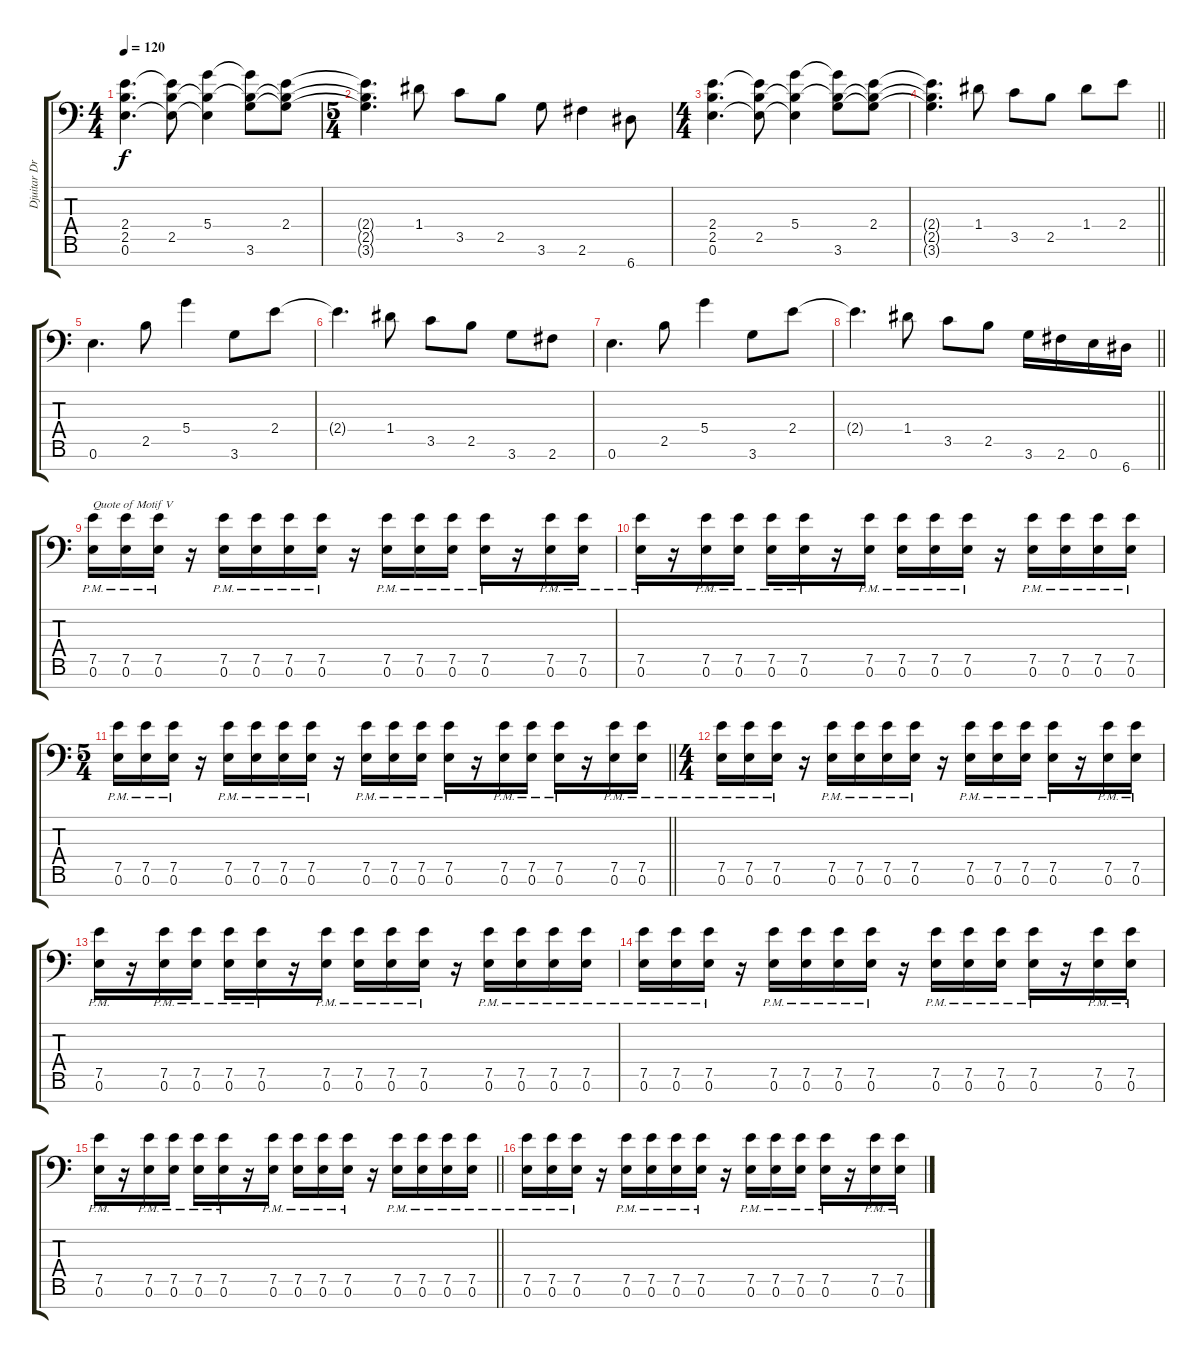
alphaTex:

\track ("Djuitar Dropped A" "Djuitar Dr") {instrument distortionguitar}
\staff {score tabs}
\tuning (E4 B3 G3 D3 A2 E2 A1) {hide}
\ts (4 4)
\section ("" "")
\tempo 120
\clef f4
\ks c
(2.4 2.5 0.6).4{d dy f} (2.4{t} 2.5 0.6{t}).8 (5.4 2.5{t} 0.6{t}).4 (5.4{t} 2.5{t} 3.6).8 (2.4 2.5{t} 3.6{t}).8 |
\ts (5 4)
(2.4{t} 2.5{t} 3.6{t}).4{d} 1.4.8 3.5.8 2.5.8 3.6.8 2.6.4 6.7.8 |
\ts (4 4)
(2.4 2.5 0.6).4{d} (2.4{t} 2.5 0.6{t}).8 (5.4 2.5{t} 0.6{t}).4 (5.4{t} 2.5{t} 3.6).8 (2.4 2.5{t} 3.6{t}).8 |
\barLineRight lightlight
(2.4{t} 2.5{t} 3.6{t}).4{d} 1.4.8 3.5.8 2.5.8 1.4.8 2.4.8 |
0.6.4{d} 2.5.8 5.4.4 3.6.8 2.4.8 |
2.4{t}.4{d} 1.4.8 3.5.8 2.5.8 3.6.8 2.6.8 |
0.6.4{d} 2.5.8 5.4.4 3.6.8 2.4.8 |
\barLineRight lightlight
2.4{t}.4{d} 1.4.8 3.5.8 2.5.8 3.6.16 2.6.16 0.6.16 6.7.16 |
(7.5{pm} 0.6{pm}).16{txt "Quote of Motif V"} (7.5{pm} 0.6{pm}).16 (7.5{pm} 0.6{pm}).16 r.16 (7.5{pm} 0.6{pm}).16 (7.5{pm} 0.6{pm}).16 (7.5{pm} 0.6{pm}).16 (7.5{pm} 0.6{pm}).16 r.16 (7.5{pm} 0.6{pm}).16 (7.5{pm} 0.6{pm}).16 (7.5{pm} 0.6{pm}).16 (7.5{pm} 0.6{pm}).16 r.16 (7.5{pm} 0.6{pm}).16 (7.5{pm} 0.6{pm}).16 |
(7.5{pm} 0.6{pm}).16 r.16 (7.5{pm} 0.6{pm}).16 (7.5{pm} 0.6{pm}).16 (7.5{pm} 0.6{pm}).16 (7.5{pm} 0.6{pm}).16 r.16 (7.5{pm} 0.6{pm}).16 (7.5{pm} 0.6{pm}).16 (7.5{pm} 0.6{pm}).16 (7.5{pm} 0.6{pm}).16 r.16 (7.5{pm} 0.6{pm}).16 (7.5{pm} 0.6{pm}).16 (7.5{pm} 0.6{pm}).16 (7.5{pm} 0.6{pm}).16 |
\ts (5 4)
\barLineRight lightlight
(7.5{pm} 0.6{pm}).16 (7.5{pm} 0.6{pm}).16 (7.5{pm} 0.6{pm}).16 r.16 (7.5{pm} 0.6{pm}).16 (7.5{pm} 0.6{pm}).16 (7.5{pm} 0.6{pm}).16 (7.5{pm} 0.6{pm}).16 r.16 (7.5{pm} 0.6{pm}).16 (7.5{pm} 0.6{pm}).16 (7.5{pm} 0.6{pm}).16 (7.5{pm} 0.6{pm}).16 r.16 (7.5{pm} 0.6{pm}).16 (7.5{pm} 0.6{pm}).16 (7.5{pm} 0.6{pm}).16 r.16 (7.5{pm} 0.6{pm}).16 (7.5{pm} 0.6{pm}).16 |
\ts (4 4)
\section ("" "")
(7.5{pm} 0.6{pm}).16 (7.5{pm} 0.6{pm}).16 (7.5{pm} 0.6{pm}).16 r.16 (7.5{pm} 0.6{pm}).16 (7.5{pm} 0.6{pm}).16 (7.5{pm} 0.6{pm}).16 (7.5{pm} 0.6{pm}).16 r.16 (7.5{pm} 0.6{pm}).16 (7.5{pm} 0.6{pm}).16 (7.5{pm} 0.6{pm}).16 (7.5{pm} 0.6{pm}).16 r.16 (7.5{pm} 0.6{pm}).16 (7.5{pm} 0.6{pm}).16 |
(7.5{pm} 0.6{pm}).16 r.16 (7.5{pm} 0.6{pm}).16 (7.5{pm} 0.6{pm}).16 (7.5{pm} 0.6{pm}).16 (7.5{pm} 0.6{pm}).16 r.16 (7.5{pm} 0.6{pm}).16 (7.5{pm} 0.6{pm}).16 (7.5{pm} 0.6{pm}).16 (7.5{pm} 0.6{pm}).16 r.16 (7.5{pm} 0.6{pm}).16 (7.5{pm} 0.6{pm}).16 (7.5{pm} 0.6{pm}).16 (7.5{pm} 0.6{pm}).16 |
(7.5{pm} 0.6{pm}).16 (7.5{pm} 0.6{pm}).16 (7.5{pm} 0.6{pm}).16 r.16 (7.5{pm} 0.6{pm}).16 (7.5{pm} 0.6{pm}).16 (7.5{pm} 0.6{pm}).16 (7.5{pm} 0.6{pm}).16 r.16 (7.5{pm} 0.6{pm}).16 (7.5{pm} 0.6{pm}).16 (7.5{pm} 0.6{pm}).16 (7.5{pm} 0.6{pm}).16 r.16 (7.5{pm} 0.6{pm}).16 (7.5{pm} 0.6{pm}).16 |
\barLineRight lightlight
(7.5{pm} 0.6{pm}).16 r.16 (7.5{pm} 0.6{pm}).16 (7.5{pm} 0.6{pm}).16 (7.5{pm} 0.6{pm}).16 (7.5{pm} 0.6{pm}).16 r.16 (7.5{pm} 0.6{pm}).16 (7.5{pm} 0.6{pm}).16 (7.5{pm} 0.6{pm}).16 (7.5{pm} 0.6{pm}).16 r.16 (7.5{pm} 0.6{pm}).16 (7.5{pm} 0.6{pm}).16 (7.5{pm} 0.6{pm}).16 (7.5{pm} 0.6{pm}).16 |
(7.5{pm} 0.6{pm}).16 (7.5{pm} 0.6{pm}).16 (7.5{pm} 0.6{pm}).16 r.16 (7.5{pm} 0.6{pm}).16 (7.5{pm} 0.6{pm}).16 (7.5{pm} 0.6{pm}).16 (7.5{pm} 0.6{pm}).16 r.16 (7.5{pm} 0.6{pm}).16 (7.5{pm} 0.6{pm}).16 (7.5{pm} 0.6{pm}).16 (7.5{pm} 0.6{pm}).16 r.16 (7.5{pm} 0.6{pm}).16 (7.5{pm} 0.6{pm}).16
